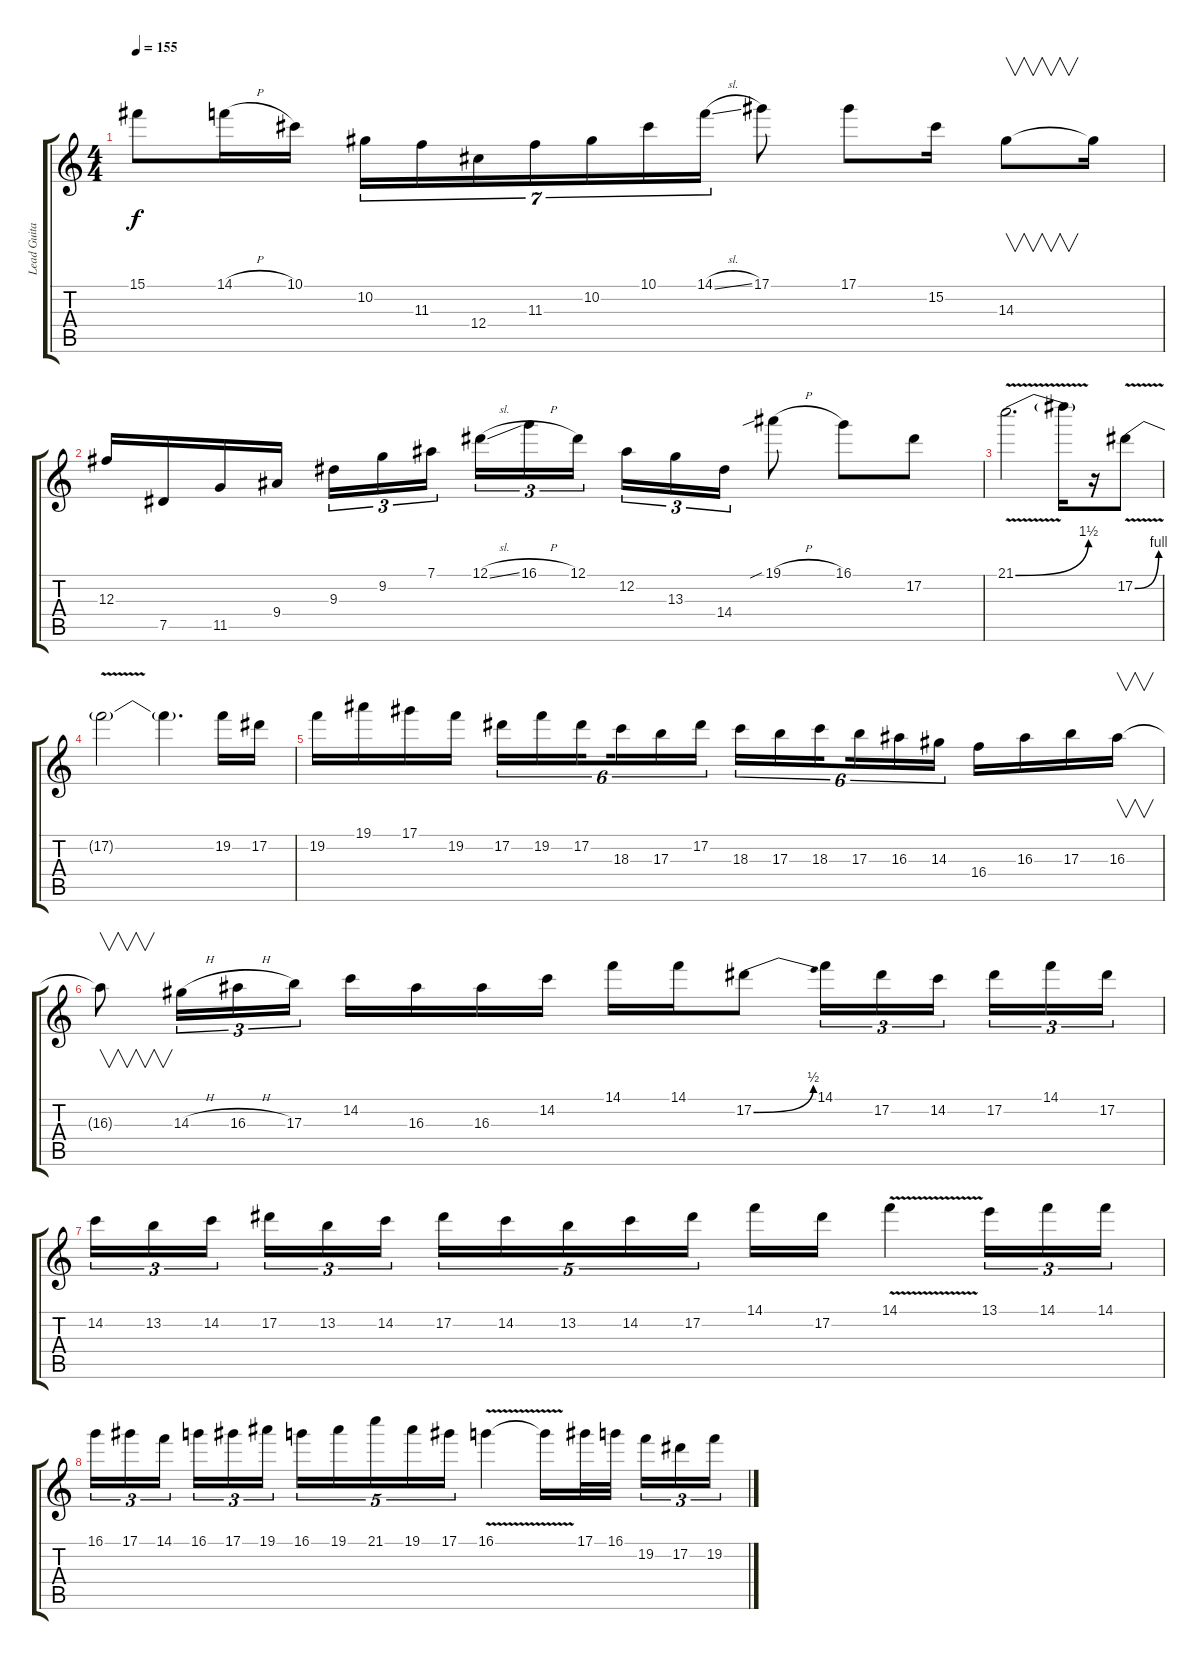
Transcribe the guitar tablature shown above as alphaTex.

\track ("Lead Guitar 1" "Lead Guita") {instrument overdrivenguitar}
\staff {score tabs}
\tuning (Eb4 Bb3 Gb3 Db3 Ab2 Eb2) {hide}
\ts (4 4)
\tempo 155
\clef g2
\ks c
15.1.8{dy f} 14.1{h}.16 10.1.16 10.2.16{tu (7 4)} 11.3.16{tu (7 4)} 12.4.16{tu (7 4)} 11.3.16{tu (7 4)} 10.2.16{tu (7 4)} 10.1.16{tu (7 4)} 14.1{sl}.16{tu (7 4)} 17.1.8 17.1.8 15.2.16 14.3.8{v} 14.3{t}.16 |
12.3.16 7.5.16 11.5.16 9.4.16 9.3.16{tu (3 2)} 9.2.16{tu (3 2)} 7.1.16{tu (3 2) beam splitsecondary} 12.1{sl}.16{tu (3 2)} 16.1{h}.16{tu (3 2)} 12.1.16{tu (3 2)} 12.2.16{tu (3 2)} 13.3.16{tu (3 2)} 14.4.16{tu (3 2)} 19.1{sib h}.8 16.1.8 17.2.8 |
21.1{be (bend 0 0 60 6) v}.2{d} 21.1{t}.16 r.16 17.2{be (bend 0 0 60 4) v}.8 |
17.2{t}.2 17.2{t}.4{d} 19.2.16 17.2.16 |
19.2.16 19.1.16 17.1.16 19.2.16 17.2.16{tu (6 4)} 19.2.16{tu (6 4)} 17.2.16{tu (6 4) beam splitsecondary} 18.3.16{tu (6 4)} 17.3.16{tu (6 4)} 17.2.16{tu (6 4)} 18.3.16{tu (6 4)} 17.3.16{tu (6 4)} 18.3.16{tu (6 4) beam splitsecondary} 17.3.16{tu (6 4)} 16.3.16{tu (6 4)} 14.3.16{tu (6 4)} 16.4.16 16.3.16 17.3.16 16.3.16{v} |
16.3{t}.8{v} 14.3{h}.16{tu (3 2)} 16.3{h}.16{tu (3 2)} 17.3.16{tu (3 2)} 14.2.16 16.3.16 16.3.16 14.2.16 14.1.16 14.1.16 17.2{be (bend 0 0 60 2)}.8 14.1.16{tu (3 2)} 17.2.16{tu (3 2)} 14.2.16{tu (3 2) beam splitsecondary} 17.2.16{tu (3 2)} 14.1.16{tu (3 2)} 17.2.16{tu (3 2)} |
14.2.16{tu (3 2)} 13.2.16{tu (3 2)} 14.2.16{tu (3 2) beam splitsecondary} 17.2.16{tu (3 2)} 13.2.16{tu (3 2)} 14.2.16{tu (3 2)} 17.2.16{tu (5 4)} 14.2.16{tu (5 4)} 13.2.16{tu (5 4)} 14.2.16{tu (5 4)} 17.2.16{tu (5 4)} 14.1.16 17.2.16 14.1{v}.4 13.1.16{tu (3 2)} 14.1.16{tu (3 2)} 14.1.16{tu (3 2)} |
16.1.16{tu (3 2)} 17.1.16{tu (3 2)} 14.1.16{tu (3 2) beam splitsecondary} 16.1.16{tu (3 2)} 17.1.16{tu (3 2)} 19.1.16{tu (3 2)} 16.1.16{tu (5 4)} 19.1.16{tu (5 4)} 21.1.16{tu (5 4)} 19.1.16{tu (5 4)} 17.1.16{tu (5 4)} 16.1{v}.4 16.1{t}.16 17.1.32 16.1.32{beam splitsecondary} 19.2.16{tu (3 2)} 17.2.16{tu (3 2)} 19.2.16{tu (3 2)}
